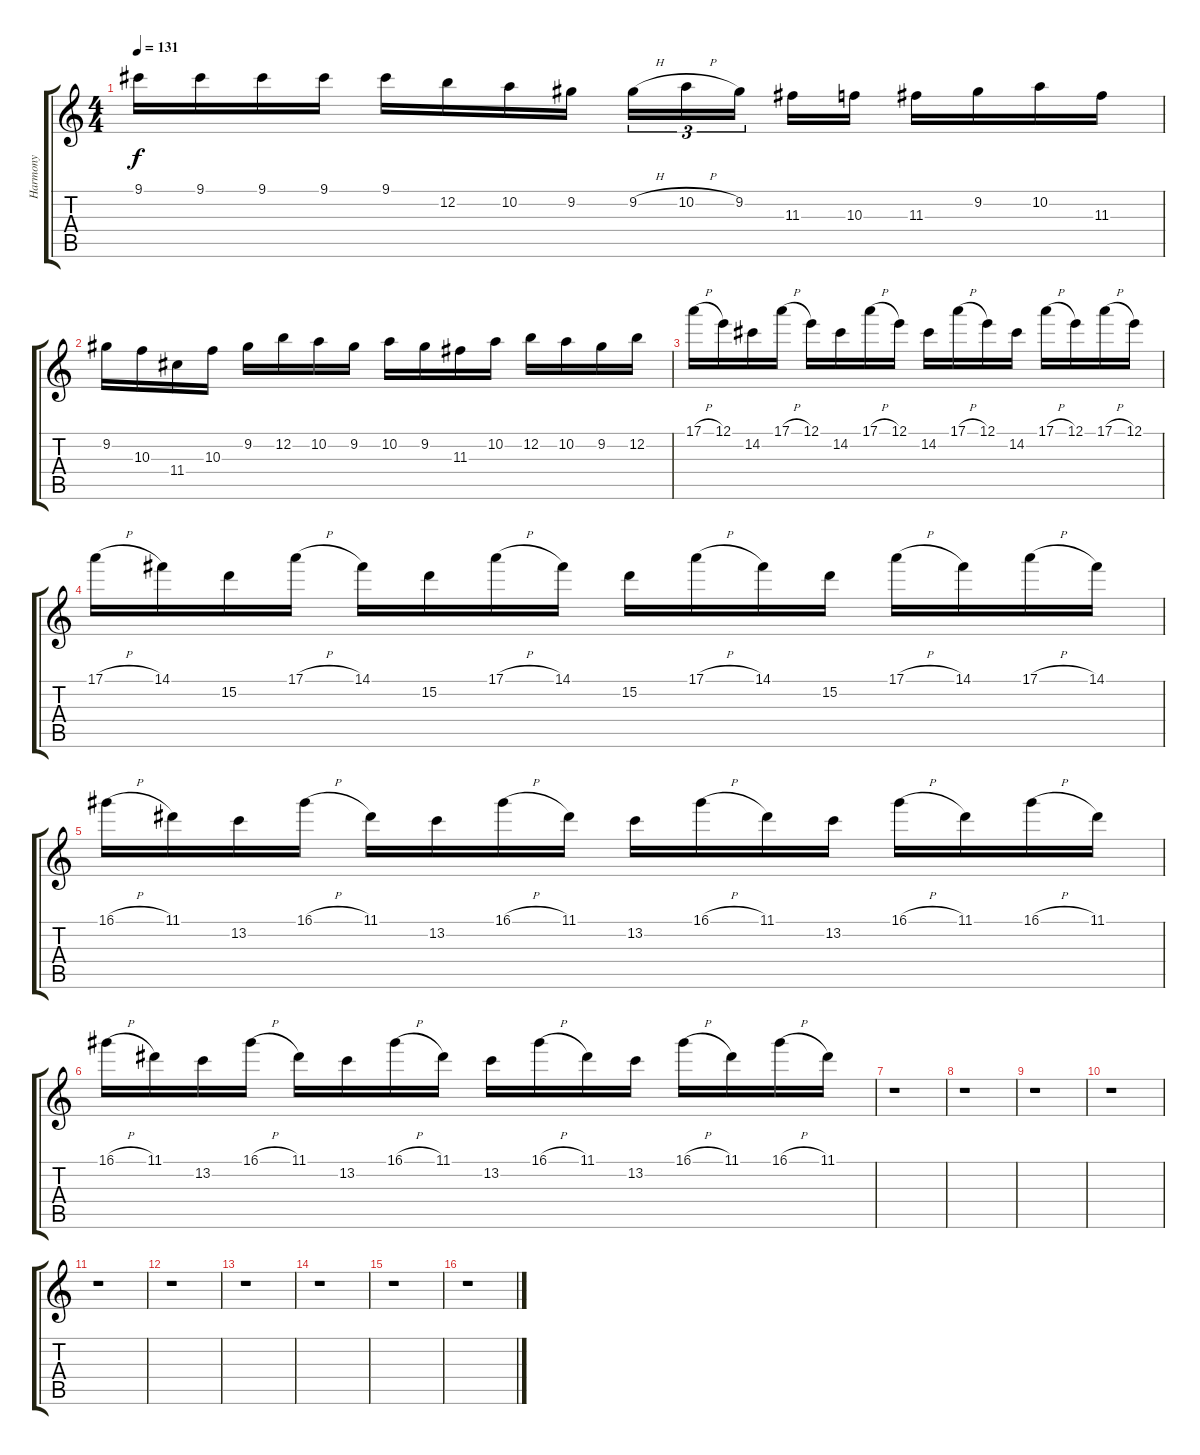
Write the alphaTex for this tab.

\track ("Harmony" "Harmony") {instrument distortionguitar}
\staff {score tabs}
\tuning (E4 B3 G3 D3 A2 E2) {hide}
\ts (4 4)
\tempo 131
\clef g2
\ks c
9.1.16{dy f} 9.1.16 9.1.16 9.1.16 9.1.16 12.2.16 10.2.16 9.2.16 9.2{h}.16{tu (3 2)} 10.2{h}.16{tu (3 2)} 9.2.16{tu (3 2)} 11.3.16 10.3.16 11.3.16 9.2.16 10.2.16 11.3.16 |
9.2.16 10.3.16 11.4.16 10.3.16 9.2.16 12.2.16 10.2.16 9.2.16 10.2.16 9.2.16 11.3.16 10.2.16 12.2.16 10.2.16 9.2.16 12.2.16 |
17.1{h}.16 12.1.16 14.2.16 17.1{h}.16 12.1.16 14.2.16 17.1{h}.16 12.1.16 14.2.16 17.1{h}.16 12.1.16 14.2.16 17.1{h}.16 12.1.16 17.1{h}.16 12.1.16 |
17.1{h}.16 14.1.16 15.2.16 17.1{h}.16 14.1.16 15.2.16 17.1{h}.16 14.1.16 15.2.16 17.1{h}.16 14.1.16 15.2.16 17.1{h}.16 14.1.16 17.1{h}.16 14.1.16 |
16.1{h}.16 11.1.16 13.2.16 16.1{h}.16 11.1.16 13.2.16 16.1{h}.16 11.1.16 13.2.16 16.1{h}.16 11.1.16 13.2.16 16.1{h}.16 11.1.16 16.1{h}.16 11.1.16 |
16.1{h}.16 11.1.16 13.2.16 16.1{h}.16 11.1.16 13.2.16 16.1{h}.16 11.1.16 13.2.16 16.1{h}.16 11.1.16 13.2.16 16.1{h}.16 11.1.16 16.1{h}.16 11.1.16 |
r.1 |
r.1 |
r.1 |
r.1 |
r.1 |
r.1 |
r.1 |
r.1 |
r.1 |
r.1
